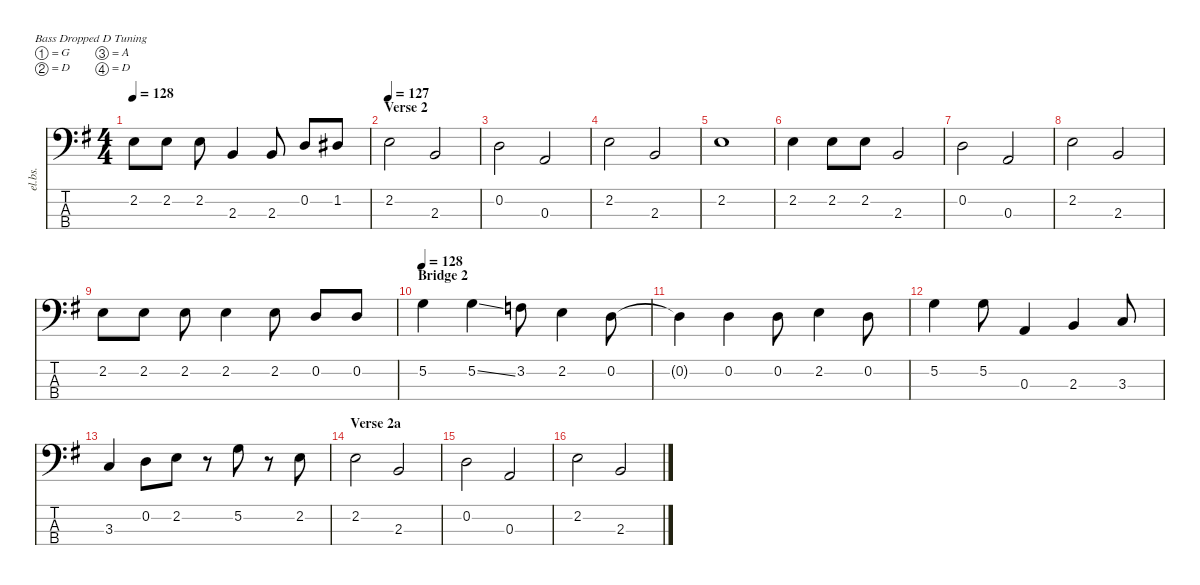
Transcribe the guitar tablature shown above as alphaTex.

\defaultSystemsLayout 4
\hideDynamics
\bracketExtendMode nobrackets
\otherSystemsTrackNameOrientation horizontal
\track ("Bass" "el.bs.") {defaultSystemsLayout 8 instrument electricbassfinger}
\staff {score tabs}
\tuning (G2 D2 A1 D1)
\ts (4 4)
\tempo 128
\clef f4
\ks eminor
2.2{t acc forcenatural}.8{dy f beam Down} 2.2{acc forcenatural}.8{beam Down} 2.2{acc forcenatural}.8{beam Down} 2.3{acc forcenatural}.4{beam Up} 2.3{acc forcenatural}.8{beam Up} 0.2{acc forcenatural}.8{beam Up} 1.2{acc #}.8{beam Up} |
\section ("" "Verse 2")
\tempo 127
2.2{acc forcenatural}.2{beam Down} 2.3{acc forcenatural}.2{beam Up} |
0.2{acc forcenatural}.2{beam Down} 0.3{acc forcenatural}.2{beam Up} |
2.2{acc forcenatural}.2{beam Down} 2.3{acc forcenatural}.2{beam Up} |
2.2{acc forcenatural}.1{beam Down} |
2.2{acc forcenatural}.4{beam Down} 2.2{acc forcenatural}.8{beam Down} 2.2{acc forcenatural}.8{beam Down} 2.3{acc forcenatural}.2{beam Up} |
0.2{acc forcenatural}.2{beam Down} 0.3{acc forcenatural}.2{beam Up} |
2.2{acc forcenatural}.2{beam Down} 2.3{acc forcenatural}.2{beam Up} |
2.2{acc forcenatural}.8{beam Down} 2.2{acc forcenatural}.8{beam Down} 2.2{acc forcenatural}.8{beam Down} 2.2{acc forcenatural}.4{beam Down} 2.2{acc forcenatural}.8{beam Down} 0.2{acc forcenatural}.8{beam Up} 0.2{acc forcenatural}.8{beam Up} |
\section ("" "Bridge 2")
\tempo 128
5.2{acc forcenatural}.4{beam Down} 5.2{ss acc forcenatural}.4{beam Down} 3.2{acc forcenatural}.8{beam Down} 2.2{acc forcenatural}.4{beam Down} 0.2{acc forcenatural}.8{beam Down} |
0.2{t acc forcenatural}.4{beam Down} 0.2{acc forcenatural}.4{beam Down} 0.2{acc forcenatural}.8{beam Down} 2.2{acc forcenatural}.4{beam Down} 0.2{acc forcenatural}.8{beam Down} |
5.2{acc forcenatural}.4{beam Down} 5.2{acc forcenatural}.8{beam Down} 0.3{acc forcenatural}.4{beam Up} 2.3{acc forcenatural}.4{beam Up} 3.3{acc forcenatural}.8{beam Up} |
3.3{acc forcenatural}.4{beam Up} 0.2{acc forcenatural}.8{beam Down} 2.2{acc forcenatural}.8{beam Down} r.8{beam Down} 5.2{acc forcenatural}.8{beam Down} r.8{beam Down} 2.2{acc forcenatural}.8{beam Down} |
\section ("" "Verse 2a")
2.2{acc forcenatural}.2{beam Down} 2.3{acc forcenatural}.2{beam Up} |
0.2{acc forcenatural}.2{beam Down} 0.3{acc forcenatural}.2{beam Up} |
2.2{acc forcenatural}.2{beam Down} 2.3{acc forcenatural}.2{beam Up}
